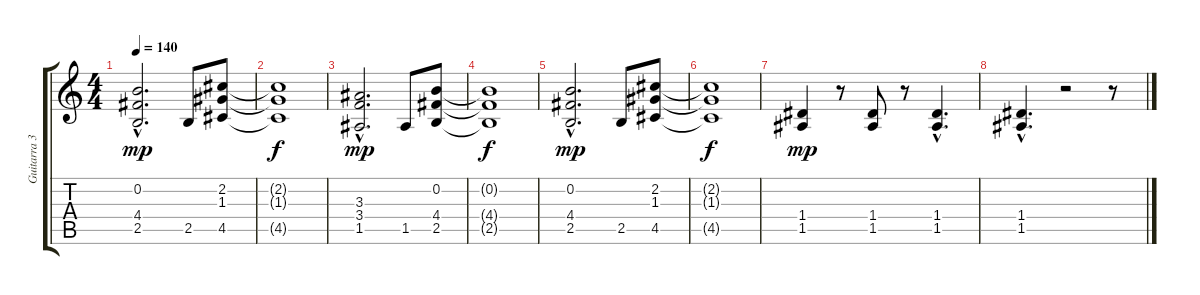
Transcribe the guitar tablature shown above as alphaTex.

\track ("Guitarra 3" "Guitarra 3") {instrument distortionguitar}
\staff {score tabs}
\tuning (E4 B3 G3 D3 A2 E2) {hide}
\ts (4 4)
\tempo 140
\clef g2
\ks c
(0.2{hac} 4.4{hac} 2.5{hac}).2{d dy mp} 2.5.8 (2.2 1.3 4.5).8 |
(2.2{t} 1.3{t} 4.5{t}).1{dy f} |
(3.3{hac} 3.4{hac} 1.5{hac}).2{d dy mp} 1.5.8 (0.2 4.4 2.5).8 |
(0.2{t} 4.4{t} 2.5{t}).1{dy f} |
(0.2{hac} 4.4{hac} 2.5{hac}).2{d dy mp} 2.5.8 (2.2 1.3 4.5).8 |
(2.2{t} 1.3{t} 4.5{t}).1{dy f} |
(1.4 1.5).4{dy mp} r.8 (1.4 1.5).8 r.8 (1.4{hac} 1.5{hac}).4{d} |
(1.4{hac} 1.5{hac}).4{d} r.2 r.8
